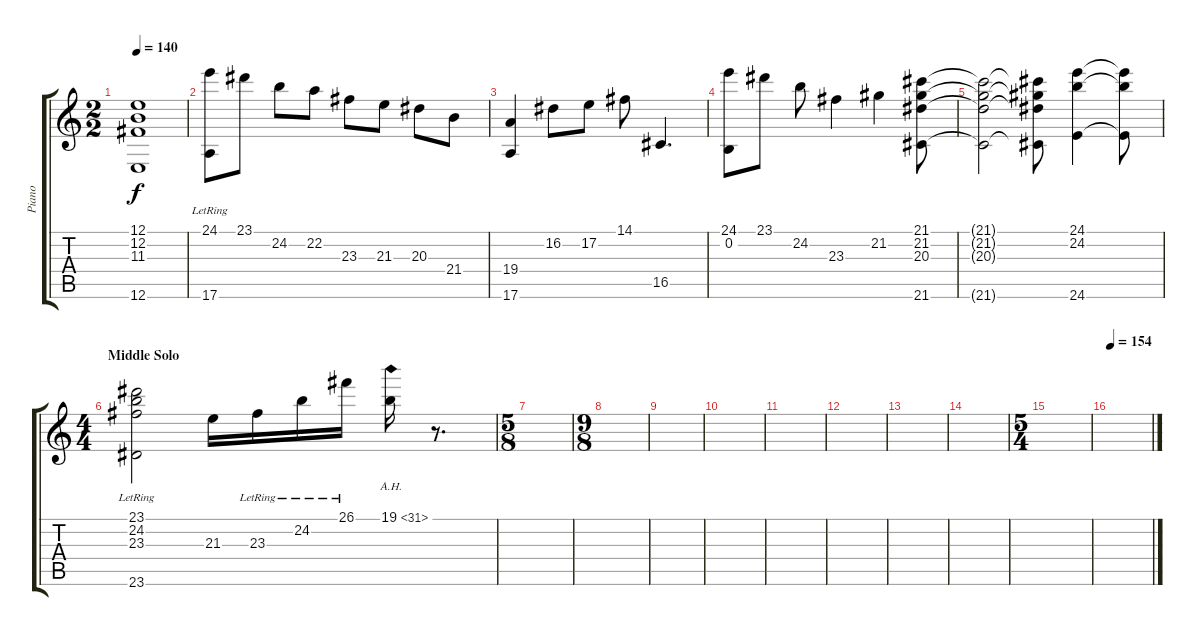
\track ("Piano" "Piano") {instrument acousticgrandpiano}
\staff {score tabs}
\tuning (E4 B3 G3 D3 A2 E2) {hide}
\ts (2 2)
\tempo 140
\clef g2
\ks c
(12.1{t} 12.2{t} 11.3{t} 12.6{t}).1{dy f} |
(24.1 17.6{lr}).8 23.1.8 24.2.8 22.2.8 23.3.8 21.3.8 20.3.8 21.4.8 |
(19.4 17.6).4 16.2.8 17.2.8 14.1.8 16.5.4{d} |
(24.1 0.2).8 23.1.8 24.2.8 23.3.4 21.2.4 (21.1 21.2 20.3 21.6).8 |
(21.1{t} 21.2{t} 20.3{t} 21.6{t}).2 (21.1{t} 21.2{t} 20.3{t} 21.6{t}).8 (24.1 24.2 24.6).4 (24.1{t} 24.2{t} 24.6{t}).8 |
\ts (4 4)
\section ("" "Middle Solo")
(23.1 24.2 23.3 23.6{lr}).2 21.3.16 23.3{lr}.16 24.2{lr}.16 26.1{lr}.16 19.1{ah 12}.16 r.8{d} |
\ts (5 8)
|
\ts (9 8)
|
|
|
|
|
|
|
\ts (5 4)
|
\tempo 154
